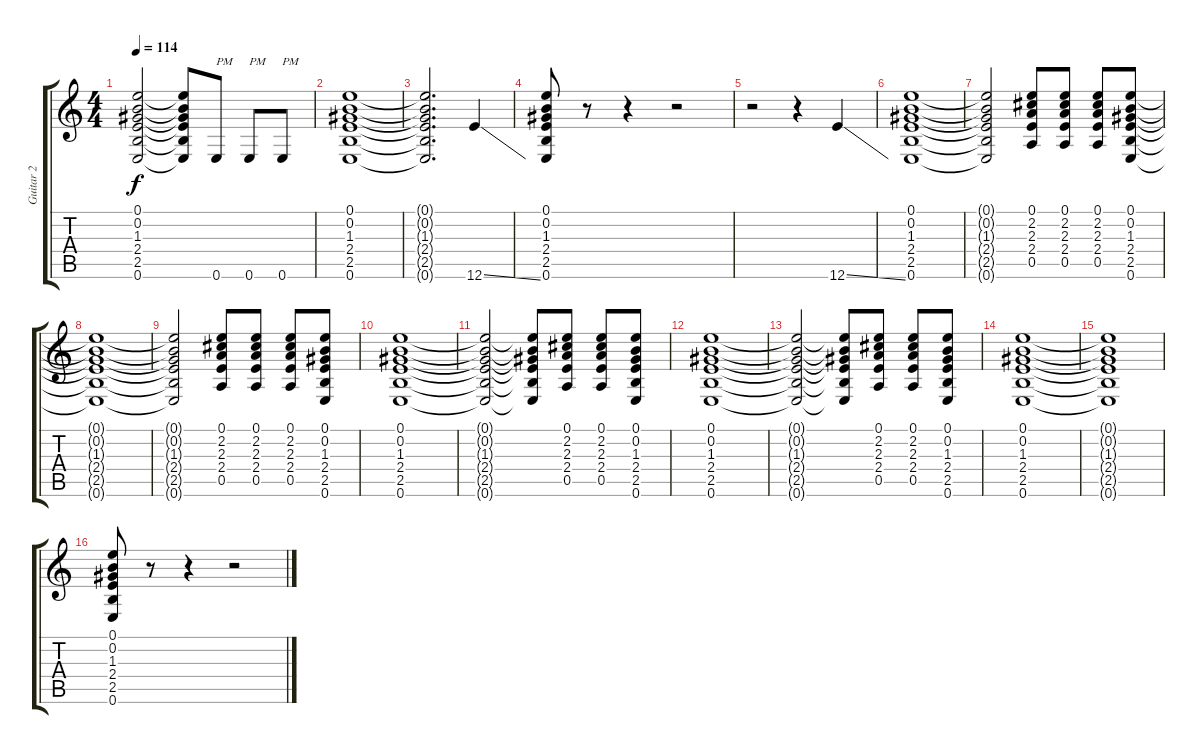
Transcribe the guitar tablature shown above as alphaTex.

\track ("Guitar 2" "Guitar 2") {instrument electricguitarclean}
\staff {score tabs}
\tuning (E4 B3 G3 D3 A2 E2) {hide}
\ts (4 4)
\tempo 114
\clef g2
\ks c
(0.1{t} 0.2{t} 1.3{t} 2.4{t} 2.5{t} 0.6{t}).2{dy f} (0.1{t} 0.2{t} 1.3{t} 2.4{t} 2.5{t} 0.6{t}).8 0.6.8{txt "PM" instrument electricguitarmuted} 0.6.8{txt "PM"} 0.6.8{txt "PM"} |
(0.1 0.2 1.3 2.4 2.5 0.6).1{instrument electricguitarclean} |
(0.1{t} 0.2{t} 1.3{t} 2.4{t} 2.5{t} 0.6{t}).2{d} 12.6{ss}.4 |
(0.1 0.2 1.3 2.4 2.5 0.6).8 r.8 r.4 r.2 |
r.2 r.4 12.6{ss}.4 |
(0.1 0.2 1.3 2.4 2.5 0.6).1 |
(0.1{t} 0.2{t} 1.3{t} 2.4{t} 2.5{t} 0.6{t}).2 (0.1 2.2 2.3 2.4 0.5).8 (0.1 2.2 2.3 2.4 0.5).8 (0.1 2.2 2.3 2.4 0.5).8 (0.1 0.2 1.3 2.4 2.5 0.6).8 |
(0.1{t} 0.2{t} 1.3{t} 2.4{t} 2.5{t} 0.6{t}).1 |
(0.1{t} 0.2{t} 1.3{t} 2.4{t} 2.5{t} 0.6{t}).2 (0.1 2.2 2.3 2.4 0.5).8 (0.1 2.2 2.3 2.4 0.5).8 (0.1 2.2 2.3 2.4 0.5).8 (0.1 0.2 1.3 2.4 2.5 0.6).8 |
(0.1 0.2 1.3 2.4 2.5 0.6).1 |
(0.1{t} 0.2{t} 1.3{t} 2.4{t} 2.5{t} 0.6{t}).2 (0.1{t} 0.2{t} 1.3{t} 2.4{t} 2.5{t} 0.6{t}).8 (0.1 2.2 2.3 2.4 0.5).8 (0.1 2.2 2.3 2.4 0.5).8 (0.1 0.2 1.3 2.4 2.5 0.6).8 |
(0.1 0.2 1.3 2.4 2.5 0.6).1 |
(0.1{t} 0.2{t} 1.3{t} 2.4{t} 2.5{t} 0.6{t}).2 (0.1{t} 0.2{t} 1.3{t} 2.4{t} 2.5{t} 0.6{t}).8 (0.1 2.2 2.3 2.4 0.5).8 (0.1 2.2 2.3 2.4 0.5).8 (0.1 0.2 1.3 2.4 2.5 0.6).8 |
(0.1 0.2 1.3 2.4 2.5 0.6).1 |
(0.1{t} 0.2{t} 1.3{t} 2.4{t} 2.5{t} 0.6{t}).1 |
(0.1 0.2 1.3 2.4 2.5 0.6).8 r.8 r.4 r.2
